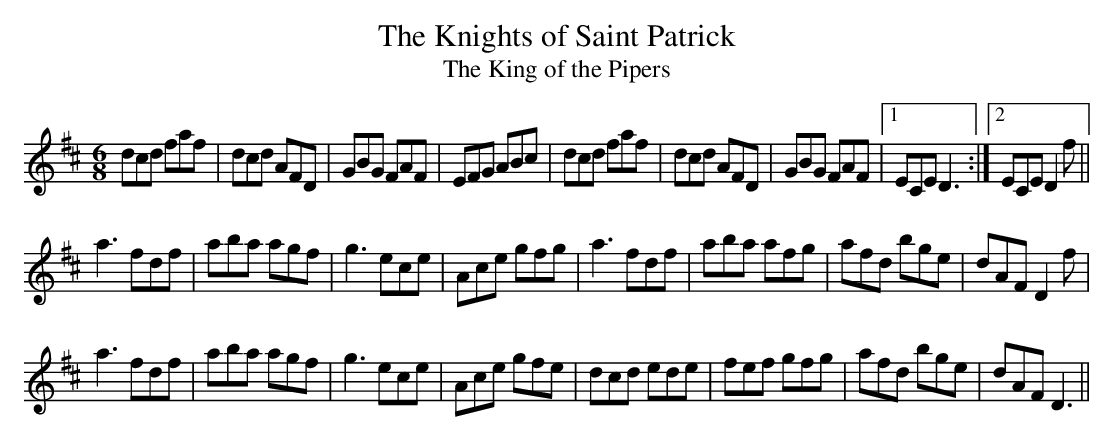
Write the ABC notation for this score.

X:1
T:Knights of Saint Patrick, The
T:King of the Pipers, The
M:6/8
K:D
dcd faf|dcd AFD|GBG FAF|EFG ABc|dcd faf|dcd AFD|GBG FAF|1 ECE D3:|2 ECE D2f||
a3 fdf|aba agf|g3 ece|Ace gfg|a3 fdf|aba afg|afd bge|dAF D2f|
a3 fdf|aba agf|g3 ece|Ace gfe|dcd ede|fef gfg|afd bge|dAF D3||
